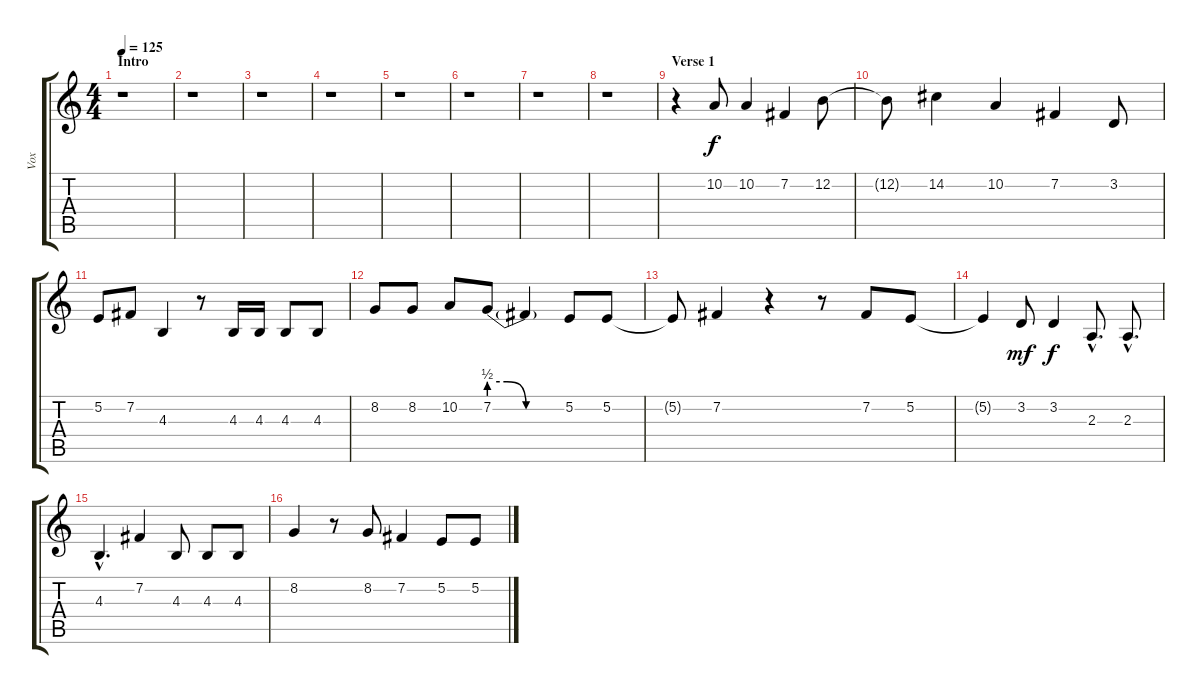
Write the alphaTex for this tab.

\track ("Vox" "Vox") {instrument sopranosax}
\staff {score tabs}
\tuning (E4 B3 G3 D3 A2 E2) {hide}
\ts (4 4)
\section ("" "Intro")
\tempo 125
\clef g2
\ks c
r.1{dy f instrument sopranosax} |
r.1 |
r.1 |
r.1 |
r.1 |
r.1 |
r.1 |
r.1 |
\section ("" "Verse 1")
r.4 10.2.8 10.2.4 7.2.4 12.2.8 |
12.2{t}.8 14.2.4 10.2.4 7.2.4 3.2.8 |
5.2.8 7.2.8 4.3.4 r.8 4.3.16 4.3.16 4.3.8 4.3.8 |
8.2.8 8.2.8 10.2.8 7.2{be (custom 0 2 14 2 29 0 40 0 60 0)}.8 7.2{t}.4 5.2.8 5.2.8 |
5.2{t}.8 7.2.4 r.4 r.8 7.2.8 5.2.8 |
5.2{t}.4 3.2.8{dy mf} 3.2.4{dy f} 2.3{hac}.8{d} 2.3{hac}.8{d} |
4.3{hac}.4{d} 7.2.4 4.3.8 4.3.8 4.3.8 |
8.2.4 r.8 8.2.8 7.2.4 5.2.8 5.2.8
